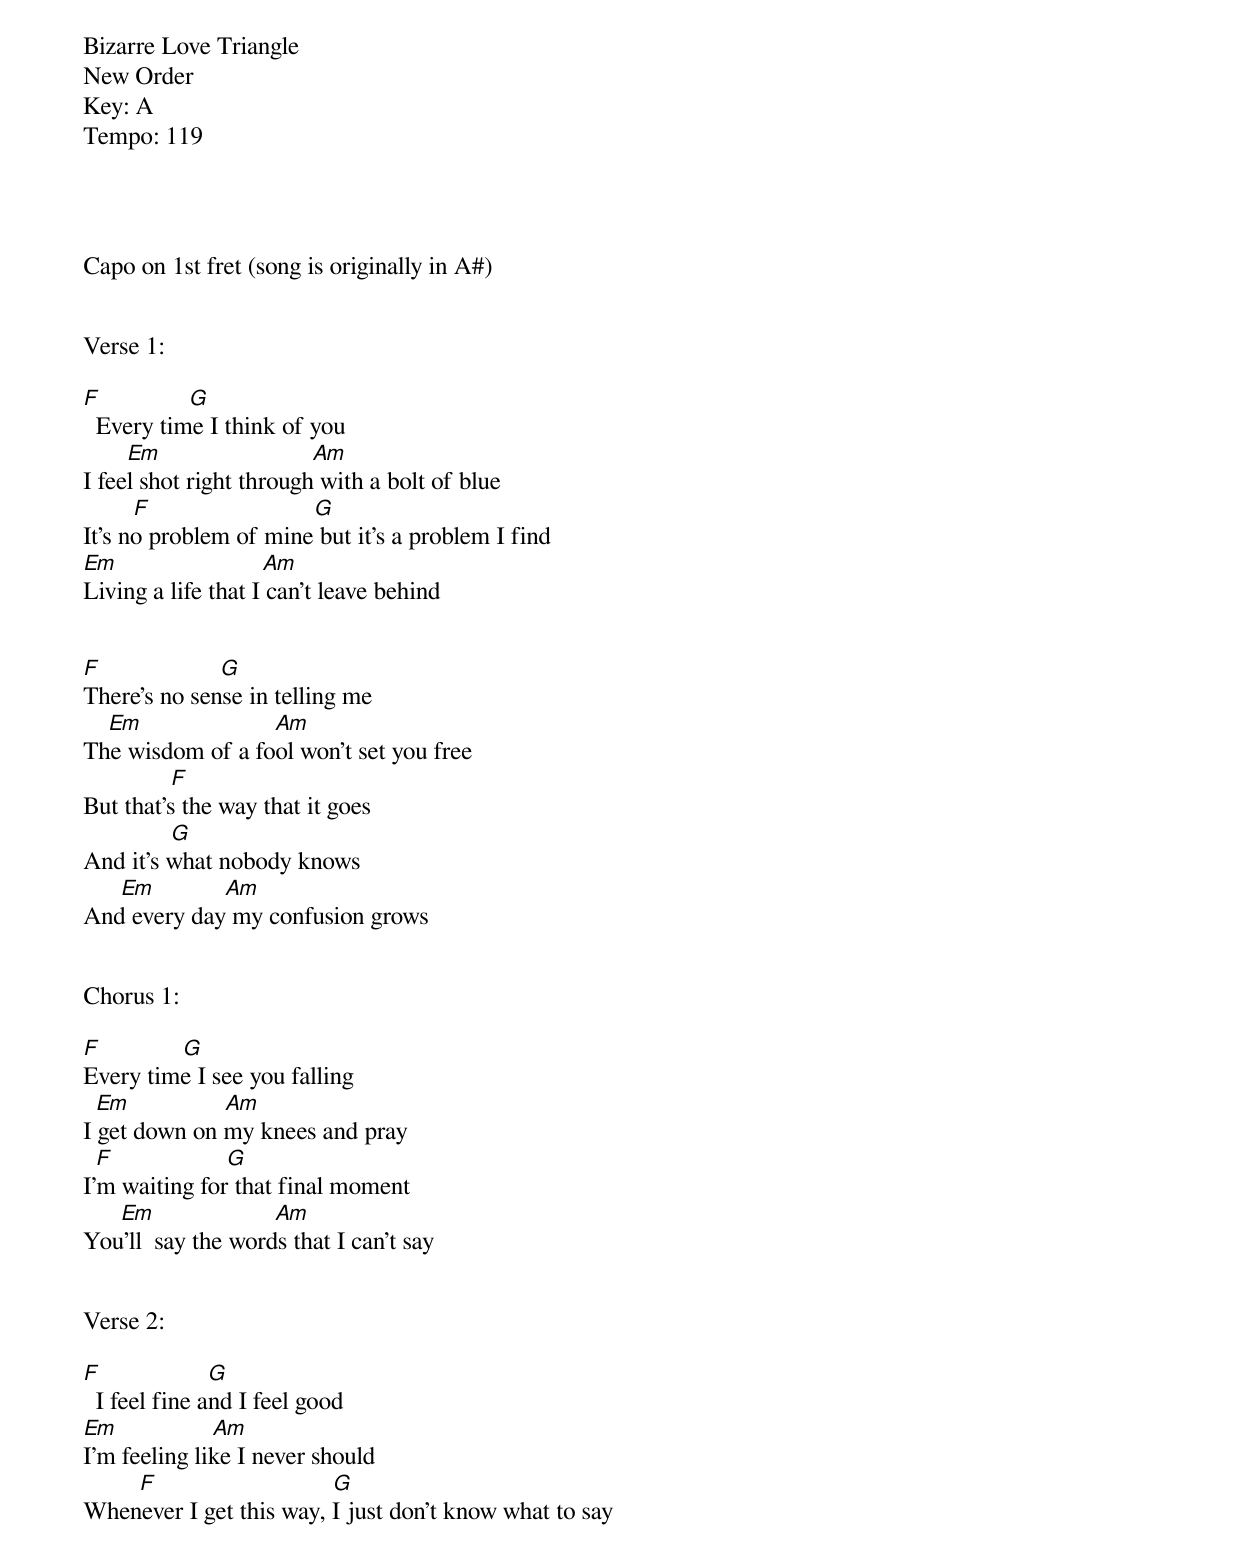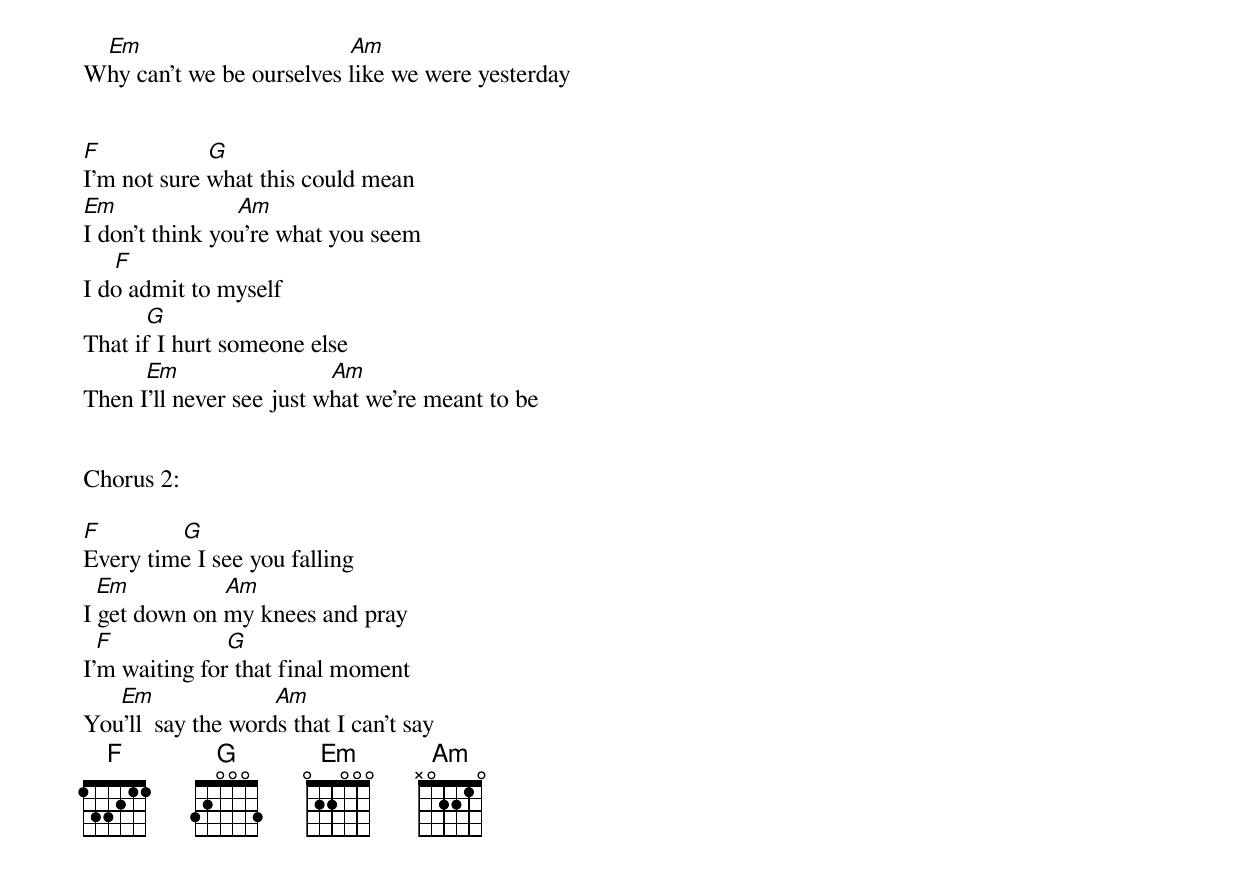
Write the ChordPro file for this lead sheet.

Bizarre Love Triangle
New Order
Key: A
Tempo: 119




Capo on 1st fret (song is originally in A#)


Verse 1:

[F]              [G]
  Every time I think of you
       [Em]                        [Am]
I feel shot right through with a bolt of blue
        [F]                          [G]
It's no problem of mine but it's a problem I find
[Em]                       [Am]
Living a life that I can't leave behind


[F]                   [G]
There's no sense in telling me
    [Em]                     [Am]
The wisdom of a fool won't set you free
              [F]
But that's the way that it goes
              [G]
And it's what nobody knows
      [Em]           [Am]
And every day my confusion grows


Chorus 1:

[F]             [G]
Every time I see you falling
  [Em]               [Am]
I get down on my knees and pray
  [F]                  [G]
I'm waiting for that final moment
      [Em]                   [Am]
You'll  say the words that I can't say


Verse 2:

[F]                 [G]
  I feel fine and I feel good
[Em]               [Am]
I'm feeling like I never should
         [F]                            [G]
Whenever I get this way, I just don't know what to say
    [Em]                                 [Am]
Why can't we be ourselves like we were yesterday


[F]                 [G]
I'm not sure what this could mean
[Em]                   [Am]
I don't think you're what you seem
     [F]
I do admit to myself
          [G]
That if I hurt someone else
          [Em]                        [Am]
Then I'll never see just what we're meant to be


Chorus 2:

[F]             [G]
Every time I see you falling
  [Em]               [Am]
I get down on my knees and pray
  [F]                  [G]
I'm waiting for that final moment
      [Em]                   [Am]
You'll  say the words that I can't say
